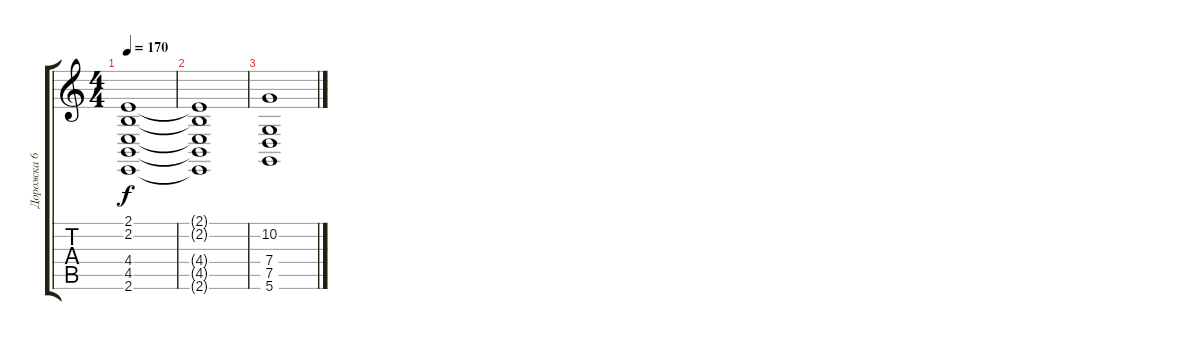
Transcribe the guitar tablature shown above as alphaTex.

\track ("Дорожка 6" "Дорожка 6") {mute instrument stringensemble2}
\staff {score tabs}
\tuning (D4 A3 F3 C3 G2 D2) {hide}
\ts (4 4)
\tempo 170
\clef g2
\ks c
(2.1 2.2 4.4 4.5 2.6).1{dy f} |
(2.1{t} 2.2{t} 4.4{t} 4.5{t} 2.6{t}).1 |
(10.2 7.4 7.5 5.6).1
